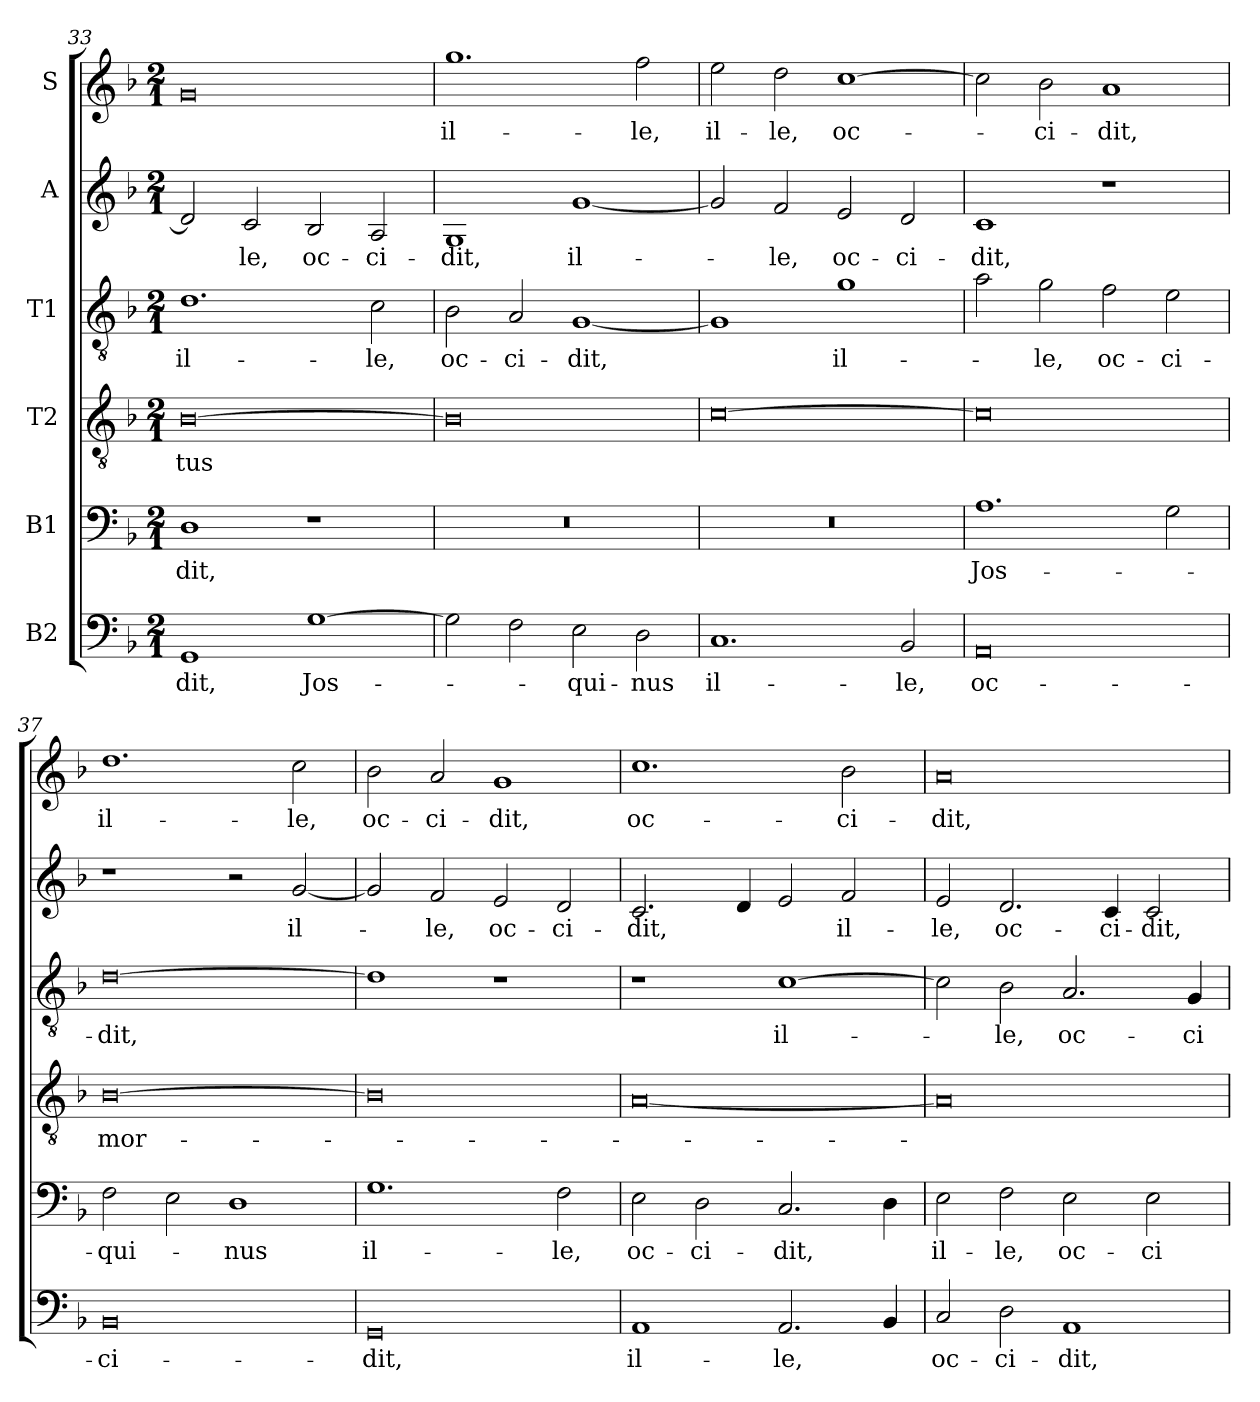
**kern	**text	**kern	**text	**kern	**text	**kern	**text	**kern	**text	**kern	**text
*part6	*part6	*part5	*part5	*part4	*part4	*part3	*part3	*part2	*part2	*part1	*part1
*staff6	*staff6	*staff5	*staff5	*staff4	*staff4	*staff3	*staff3	*staff2	*staff2	*staff1	*staff1
*I"B2	*	*I"B1	*	*I"T2	*	*I"T1	*	*I"A	*	*I"S	*
*clefF4	*	*clefF4	*	*clefGv2	*	*clefGv2	*	*clefG2	*	*clefG2	*
*k[b-]	*	*k[b-]	*	*k[b-]	*	*k[b-]	*	*k[b-]	*	*k[b-]	*
*F:	*	*F:	*	*F:	*	*F:	*	*F:	*	*F:	*
*M2/1	*	*M2/1	*	*M2/1	*	*M2/1	*	*M2/1	*	*M2/1	*
=33	=33	=33	=33	=33	=33	=33	=33	=33	=33	=33	=33
!	!LO:LY:b	!	!LO:LY:b	!	!LO:LY:b	!	!LO:LY:b	!	!	!	!
1GG	-dit,	1D	-dit,	[0B-	-tus	1.d	il-	2d/]	.	0g	.
!	!	!	!	!	!	!	!	!	!LO:LY:b	!	!
.	.	.	.	.	.	.	.	2c/	-le,	.	.
!	!LO:LY:b	!	!	!	!	!	!	!	!LO:LY:b	!	!
[1G	Jos-	1r	.	.	.	.	.	2B-/	oc-	.	.
!	!	!	!	!	!	!	!LO:LY:b	!	!LO:LY:b	!	!
.	.	.	.	.	.	2c\	-le,	2A/	-ci-	.	.
=34	=34	=34	=34	=34	=34	=34	=34	=34	=34	=34	=34
!	!	!	!	!	!	!	!LO:LY:b	!	!LO:LY:b	!	!LO:LY:b
2G\]	.	0r	.	0B-]	.	2B-\	oc-	1G	-dit,	1.gg	il-
!	!	!	!	!	!	!	!LO:LY:b	!	!	!	!
2F\	.	.	.	.	.	2A/	-ci-	.	.	.	.
!	!LO:LY:b	!	!	!	!	!	!LO:LY:b	!	!LO:LY:b	!	!
2E\	-qui-	.	.	.	.	[1G	-dit,	[1g	il-	.	.
!	!LO:LY:b	!	!	!	!	!	!	!	!	!	!LO:LY:b
2D\	-nus	.	.	.	.	.	.	.	.	2ff\	-le,
=35	=35	=35	=35	=35	=35	=35	=35	=35	=35	=35	=35
!	!LO:LY:b	!	!	!	!	!	!	!	!	!	!LO:LY:b
1.C	il-	0r	.	[0c	.	1G]	.	2g/]	.	2ee\	il-
!	!	!	!	!	!	!	!	!	!LO:LY:b	!	!LO:LY:b
.	.	.	.	.	.	.	.	2f/	-le,	2dd\	-le,
!	!	!	!	!	!	!	!LO:LY:b	!	!LO:LY:b	!	!LO:LY:b
.	.	.	.	.	.	1g	il-	2e/	oc-	[1cc	oc-
!	!LO:LY:b	!	!	!	!	!	!	!	!LO:LY:b	!	!
2BB-/	-le,	.	.	.	.	.	.	2d/	-ci-	.	.
=36	=36	=36	=36	=36	=36	=36	=36	=36	=36	=36	=36
!	!LO:LY:b	!	!LO:LY:b	!	!	!	!	!	!LO:LY:b	!	!
0AA	oc-	1.A	Jos-	0c]	.	2a\	.	1c	-dit,	2cc\]	.
!	!	!	!	!	!	!	!LO:LY:b	!	!	!	!LO:LY:b
.	.	.	.	.	.	2g\	-le,	.	.	2b-\	-ci-
!	!	!	!	!	!	!	!LO:LY:b	!	!	!	!LO:LY:b
.	.	.	.	.	.	2f\	oc-	1r	.	1a	-dit,
!	!	!	!	!	!	!	!LO:LY:b	!	!	!	!
.	.	2G\	.	.	.	2e\	-ci-	.	.	.	.
!!LO:PB:g=z
=37	=37	=37	=37	=37	=37	=37	=37	=37	=37	=37	=37
!	!LO:LY:b	!	!LO:LY:b	!	!LO:LY:b	!	!LO:LY:b	!	!	!	!LO:LY:b
0BB-	-ci-	2F\	-qui-	[0B-	mor-	[0d	-dit,	1r	.	1.dd	il-
.	.	2E\	.	.	.	.	.	.	.	.	.
!	!	!	!LO:LY:b	!	!	!	!	!	!	!	!
.	.	1D	-nus	.	.	.	.	2r	.	.	.
!	!	!	!	!	!	!	!	!	!LO:LY:b	!	!LO:LY:b
.	.	.	.	.	.	.	.	[2g/	il-	2cc\	-le,
=38	=38	=38	=38	=38	=38	=38	=38	=38	=38	=38	=38
!	!LO:LY:b	!	!LO:LY:b	!	!	!	!	!	!	!	!LO:LY:b
0GG	-dit,	1.G	il-	0B-]	.	1d]	.	2g/]	.	2b-\	oc-
!	!	!	!	!	!	!	!	!	!LO:LY:b	!	!LO:LY:b
.	.	.	.	.	.	.	.	2f/	-le,	2a/	-ci-
!	!	!	!	!	!	!	!	!	!LO:LY:b	!	!LO:LY:b
.	.	.	.	.	.	1r	.	2e/	oc-	1g	-dit,
!	!	!	!LO:LY:b	!	!	!	!	!	!LO:LY:b	!	!
.	.	2F\	-le,	.	.	.	.	2d/	-ci-	.	.
=39	=39	=39	=39	=39	=39	=39	=39	=39	=39	=39	=39
!	!LO:LY:b	!	!LO:LY:b	!	!	!	!	!	!LO:LY:b	!	!LO:LY:b
1AA	il-	2E\	oc-	[0A	.	1r	.	2.c/	-dit,	1.cc	oc-
!	!	!	!LO:LY:b	!	!	!	!	!	!	!	!
.	.	2D\	-ci-	.	.	.	.	.	.	.	.
.	.	.	.	.	.	.	.	4d/	.	.	.
!	!LO:LY:b	!	!LO:LY:b	!	!	!	!LO:LY:b	!	!	!	!
2.AA/	-le,	2.C/	-dit,	.	.	[1c	il-	2e/	.	.	.
!	!	!	!	!	!	!	!	!	!LO:LY:b	!	!LO:LY:b
.	.	.	.	.	.	.	.	2f/	il-	2b-\	-ci-
4BB-/	.	4D\	.	.	.	.	.	.	.	.	.
=40	=40	=40	=40	=40	=40	=40	=40	=40	=40	=40	=40
!	!LO:LY:b	!	!LO:LY:b	!	!	!	!	!	!LO:LY:b	!	!LO:LY:b
2C/	oc-	2E\	il-	0A]	.	2c\]	.	2e/	-le,	0a	-dit,
!	!LO:LY:b	!	!LO:LY:b	!	!	!	!LO:LY:b	!	!LO:LY:b	!	!
2D\	-ci-	2F\	-le,	.	.	2B-\	-le,	2.d/	oc-	.	.
!	!LO:LY:b	!	!LO:LY:b	!	!	!	!LO:LY:b	!	!	!	!
1AA	-dit,	2E\	oc-	.	.	2.A/	oc-	.	.	.	.
!	!	!	!	!	!	!	!	!	!LO:LY:b	!	!
.	.	.	.	.	.	.	.	4c/	-ci-	.	.
!	!	!	!LO:LY:b	!	!	!	!	!	!LO:LY:b	!	!
.	.	2E\	-ci-	.	.	.	.	2c/	-dit,	.	.
!	!	!	!	!	!	!	!LO:LY:b	!	!	!	!
.	.	.	.	.	.	4G/	-ci-	.	.	.	.
=	=	=	=	=	=	=	=	=	=	=	=
*-	*-	*-	*-	*-	*-	*-	*-	*-	*-	*-	*-
